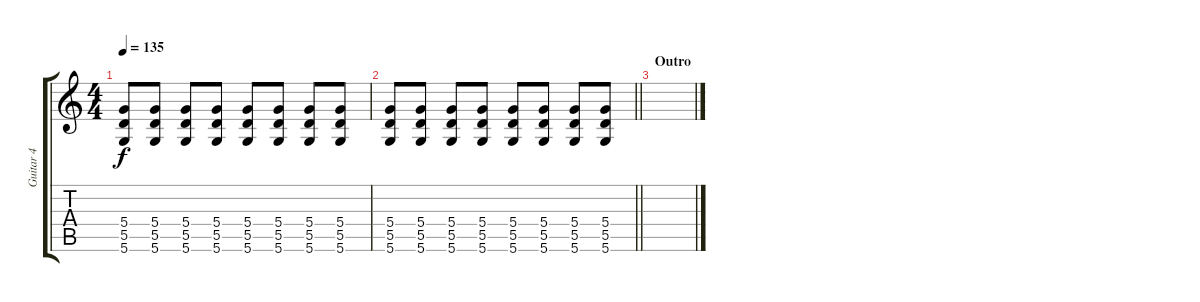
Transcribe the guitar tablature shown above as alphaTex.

\track ("Guitar 4" "Guitar 4") {instrument overdrivenguitar}
\staff {score tabs}
\tuning (E4 B3 G3 D3 A2 D2) {hide}
\ts (4 4)
\tempo 135
\clef g2
\ks c
(5.4 5.5 5.6).8{dy f} (5.4 5.5 5.6).8 (5.4 5.5 5.6).8 (5.4 5.5 5.6).8 (5.4 5.5 5.6).8 (5.4 5.5 5.6).8 (5.4 5.5 5.6).8 (5.4 5.5 5.6).8 |
\barLineRight lightlight
(5.4 5.5 5.6).8 (5.4 5.5 5.6).8 (5.4 5.5 5.6).8 (5.4 5.5 5.6).8 (5.4 5.5 5.6).8 (5.4 5.5 5.6).8 (5.4 5.5 5.6).8 (5.4 5.5 5.6).8 |
\section ("" "Outro")
